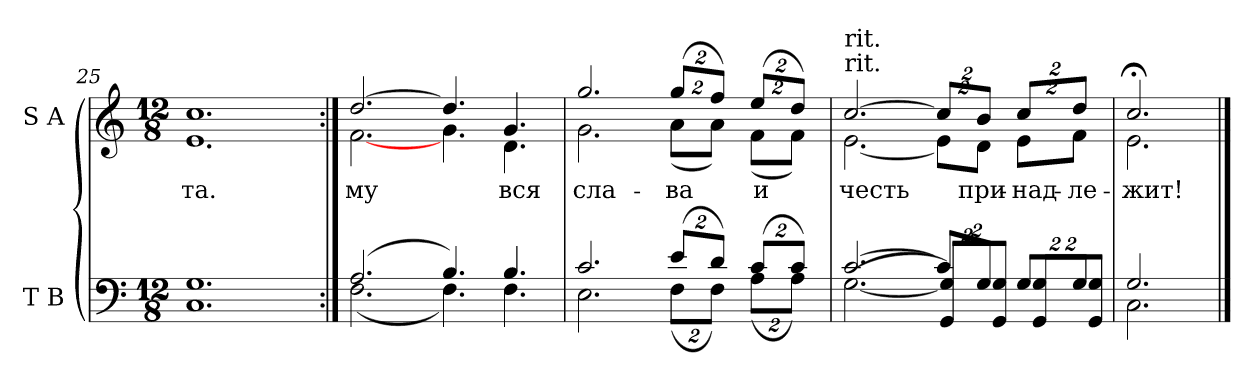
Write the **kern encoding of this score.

**kern	**kern	**text
*part2	*part1	*part1
*staff2	*staff1	*staff1
*I"T B	*I"S A	*
*I'T. B.	*I'S. A.	*
*clefF4	*clefG2	*
*k[]	*k[]	*
*C:	*C:	*
*M12/8	*M12/8	*
=25	=25	=25
!	!	!LO:LY:b:color=#000000
*	*^	*
1.Ci 1.Gi	1.cci	1.ei	-та.
!!LO:LB:g=z	!!
=26:|!	=26:|!	=26:|!	=26:|!
*^	*	*	*
!	!	!	!	!LO:LY:b:color=#000000
(2.Ai/	(2.Fi\	[>2.ddi/	[<2.fi\	му
4.Bi/)	4.Fi\)	4.ddi/]	4.gi\	.
!	!	!	!	!LO:LY:b:color=#000000
4.Bi/	4.Fi\	4.gi/	4.di\	вся
=27	=27	=27	=27	=27
!	!	!	!	!LO:LY:b:color=#000000
2.ci/	2.Ei\	2.ggi/	2.gi\	сла-
*Xbrackettup	*	*Xbrackettup	*	*
!	!	!	!	!LO:LY:b:color=#000000
(16%3ei/L	(16%3Fi\L	(16%3ggi/L	(16%3ai\L	-ва
16%3di/J)	16%3Fi\J)	16%3ffi/J)	16%3ai\J)	.
!	!	!	!	!LO:LY:b:color=#000000
(16%3ci/L	(16%3Ai\L	(16%3eei/L	(16%3fi\L	и
16%3ci/J)	16%3Ai\J)	16%3ddi/J)	16%3fi\J)	.
=28	=28	=28	=28	=28
!	!	!LO:TX:t=rit.	!	!
!	!	!LO:TX:t=rit.	!	!
!	!	!	!	!LO:LY:b:color=#000000
[>2.ci/	([<2.Gi\	[>2.cci/	[<2.ei\	честь
16%3ci/L]	16%3GGi/ 16%3Gi]/L)	16%3cci/L]	16%3ei\L]	.
!	!	!	!	!LO:LY:b:color=#000000
16%3Gi/J	16%3GGi/ 16%3Gi/J	16%3bi/J	16%3di\J	при-
!	!	!	!	!LO:LY:b:color=#000000
16%3Gi/L	16%3GGi/ 16%3Gi/L	16%3cci/L	16%3ei\L	-над-
!	!	!	!	!LO:LY:b:color=#000000
16%3Gi/J	16%3GGi/ 16%3Gi/J	16%3ddi/J	16%3fi\J	-ле-
=29	=29	=29	=29	=29
!	!	!	!	!LO:LY:b:color=#000000
2.Gi/	2.Ci\	2.cc;i/	2.ei\	-жит!
*v	*v	*	*	*
*	*v	*v	*
==	==	==
*-	*-	*-
